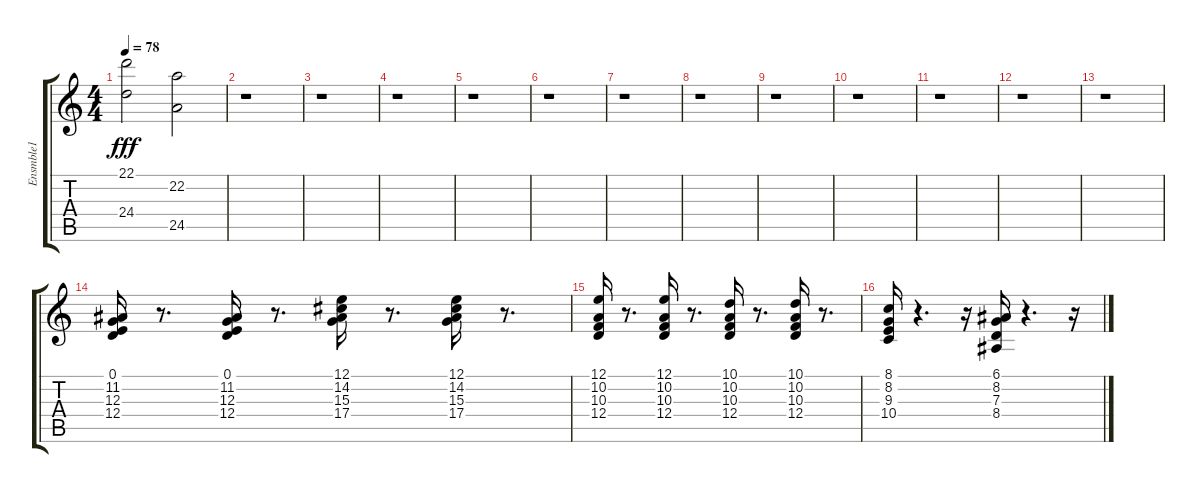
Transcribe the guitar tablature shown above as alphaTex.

\track ("Ensmble1" "Ensmble1") {instrument stringensemble1}
\staff {score tabs}
\tuning (E4 B3 G3 D3 A2 E2) {hide}
\ts (4 4)
\tempo 78
\clef g2
\ks c
(22.1 24.4).2{dy fff} (22.2 24.5).2 |
r.1 |
r.1 |
r.1 |
r.1 |
r.1 |
r.1 |
r.1 |
r.1 |
r.1 |
r.1 |
r.1 |
r.1 |
(0.1 11.2 12.3 12.4).16 r.8{d} (0.1 11.2 12.3 12.4).16 r.8{d} (12.1 14.2 15.3 17.4).16 r.8{d} (12.1 14.2 15.3 17.4).16 r.8{d} |
(12.1 10.2 10.3 12.4).16 r.8{d} (12.1 10.2 10.3 12.4).16 r.8{d} (10.1 10.2 10.3 12.4).16 r.8{d} (10.1 10.2 10.3 12.4).16 r.8{d} |
(8.1 8.2 9.3 10.4).16 r.4{d} r.16 (6.1 8.2 7.3 8.4).16 r.4{d} r.16
